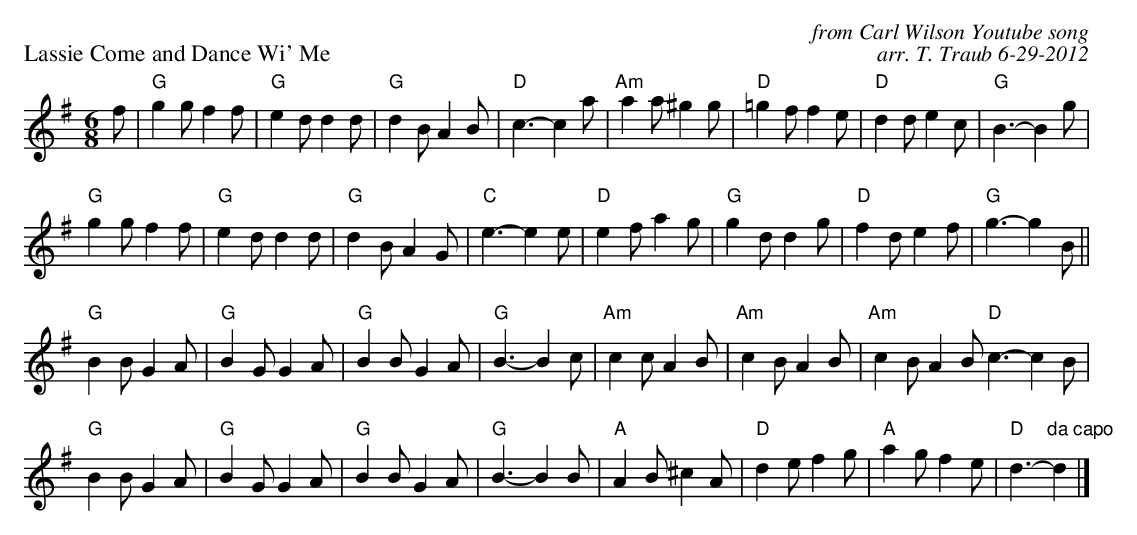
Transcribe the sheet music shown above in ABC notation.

X:1
P: Lassie Come and Dance Wi' Me
C: from Carl Wilson Youtube song
C: arr. T. Traub 6-29-2012
M: 6/8
K: G
f|"G"g2 g f2 f|"G"e2 d d2 d|"G"d2 B A2 B|"D"c3-c2 a|"Am"a2 a ^g2 g|"D"=g2 f f2 e|"D"d2 d e2 c|"G"B3-B2 g|
"G"g2 g f2 f|"G"e2 d d2 d|"G"d2 B A2 G|"C"e3-e2 e|"D"e2 f a2 g|"G"g2 d d2 g|"D"f2 d e2 f|"G"g3-g2 B||
"G"B2 B G2 A|"G"B2 G G2 A|"G"B2 B G2 A|"G"B3-B2 c|"Am"c2 c A2 B|"Am"c2 B A2 B|"Am"c2 B A2 B "D"c3-c2 B|
"G"B2 B G2 A|"G"B2 G G2 A|"G"B2 B G2 A|"G"B3-B2 B|"A"A2 B ^c2 A|"D"d2 e f2 g|"A"a2 g f2 e|"D"d3-"da capo"d2 |]
